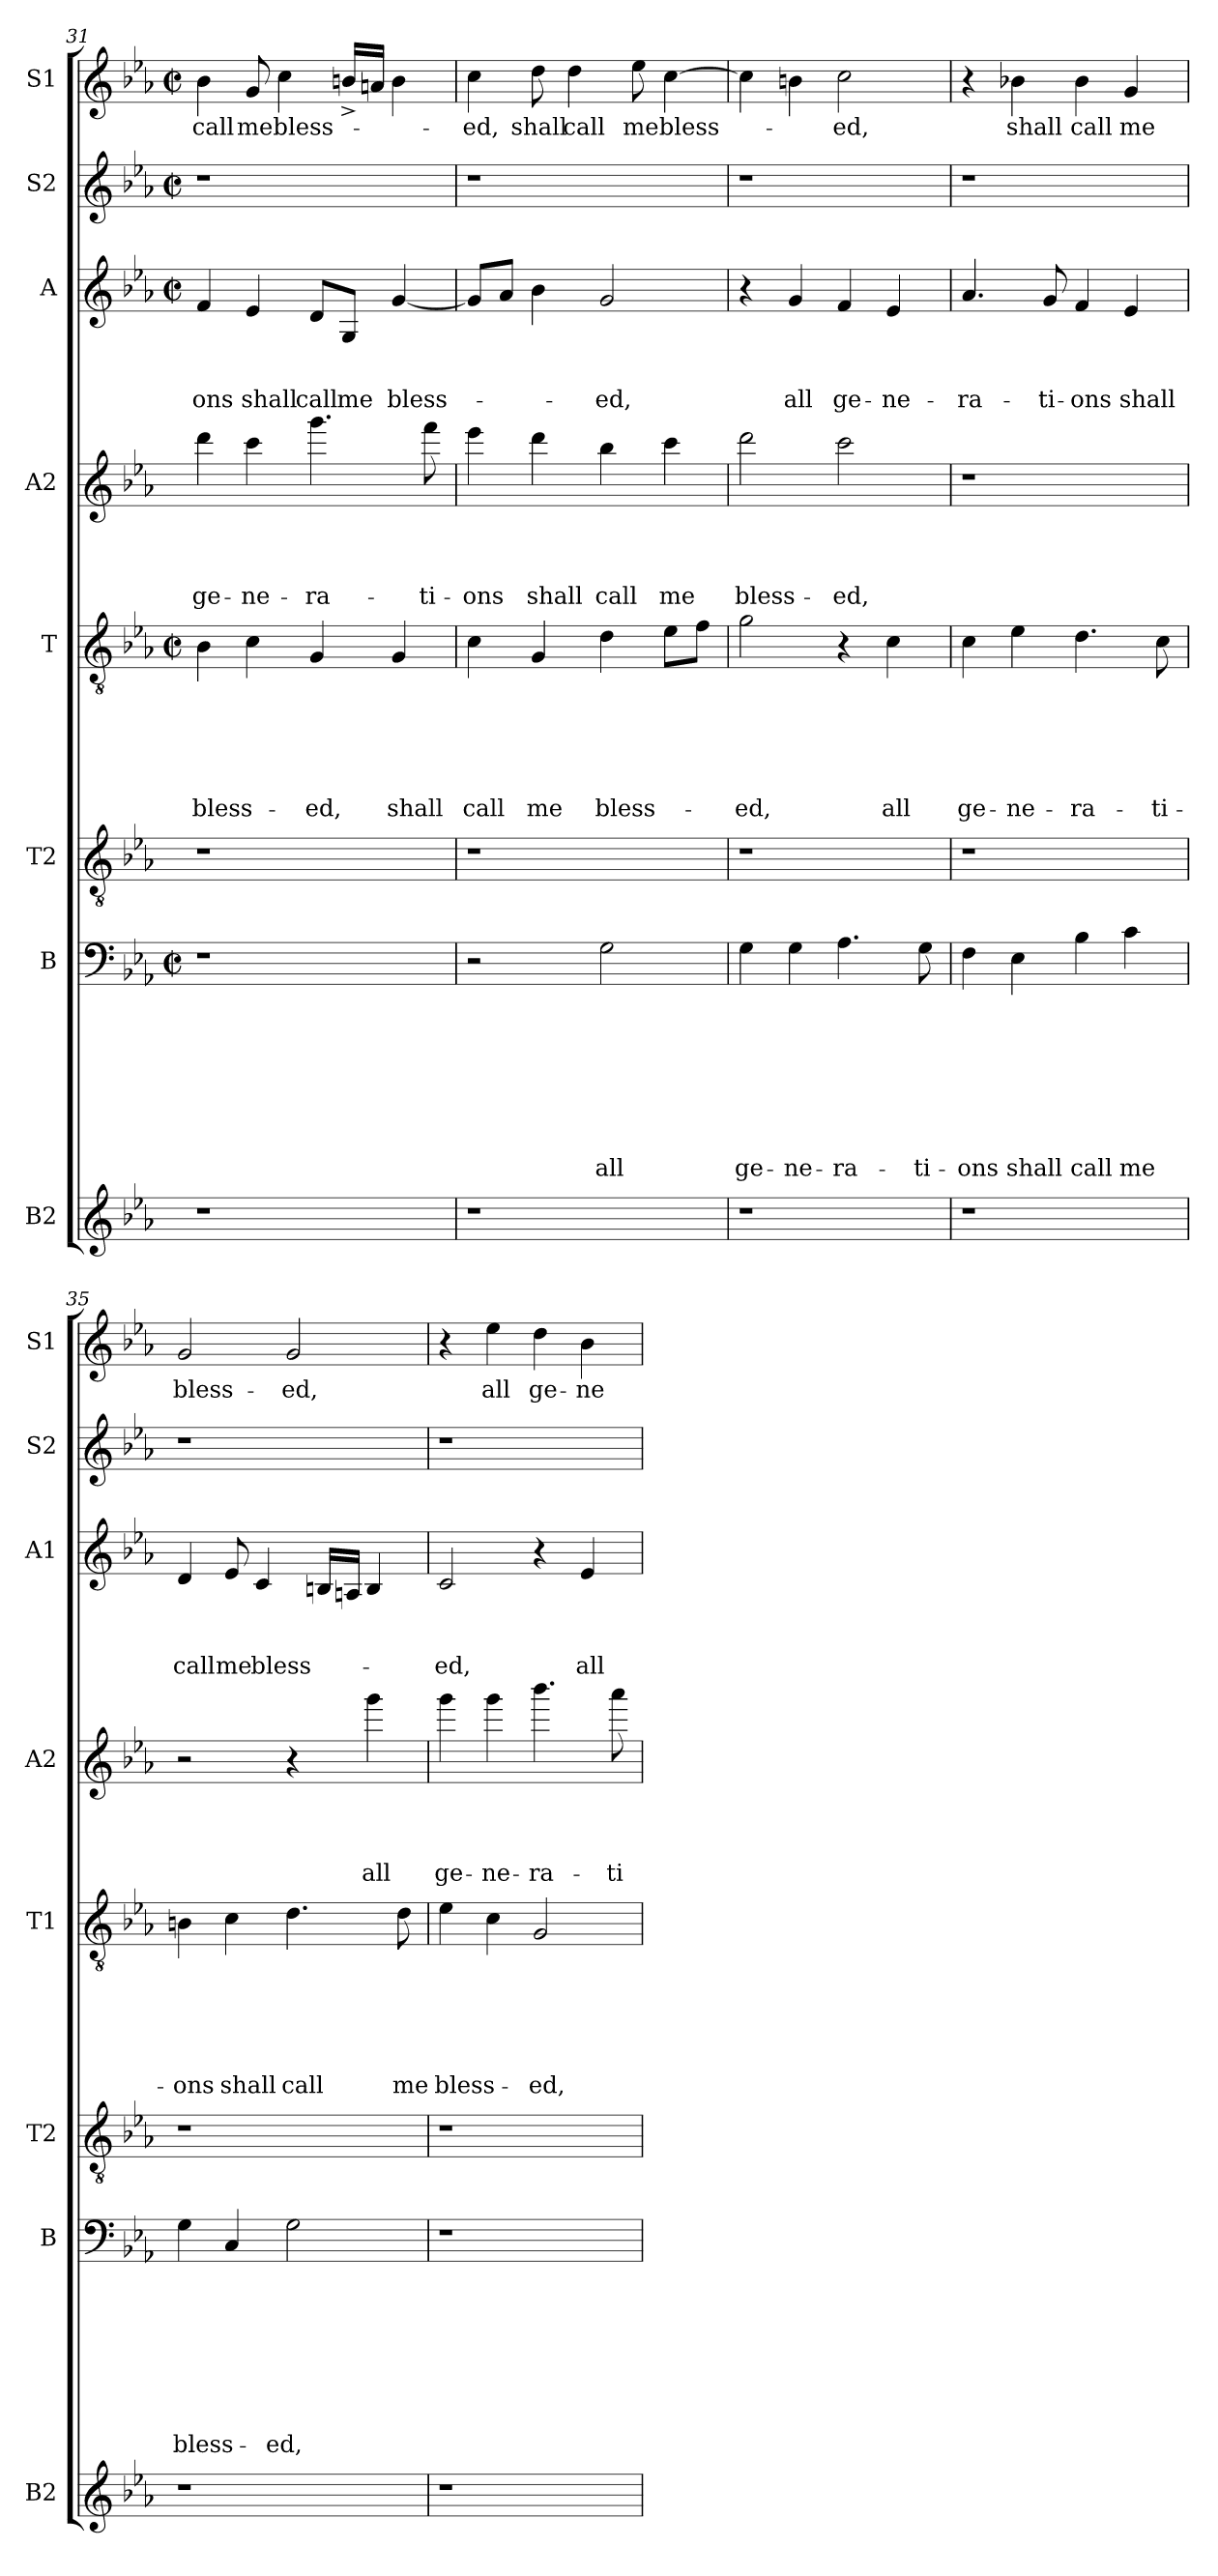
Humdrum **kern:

**kern	**kern	**text	**text	**text	**text	**text	**text	**text	**text	**kern	**kern	**text	**text	**text	**text	**text	**text	**kern	**text	**text	**text	**text	**kern	**text	**text	**text	**kern	**kern	**text
*part8	*part7	*part7	*part7	*part7	*part7	*part7	*part7	*part7	*part7	*part6	*part5	*part5	*part5	*part5	*part5	*part5	*part5	*part4	*part4	*part4	*part4	*part4	*part3	*part3	*part3	*part3	*part2	*part1	*part1
*staff8	*staff7	*staff7	*staff7	*staff7	*staff7	*staff7	*staff7	*staff7	*staff7	*staff6	*staff5	*staff5	*staff5	*staff5	*staff5	*staff5	*staff5	*staff4	*staff4	*staff4	*staff4	*staff4	*staff3	*staff3	*staff3	*staff3	*staff2	*staff1	*staff1
*I"B2	*I"B	*	*	*	*	*	*	*	*	*I"T2	*I"T	*	*	*	*	*	*	*I"A2	*	*	*	*	*I"A	*	*	*	*I"S2	*I"S1	*
*I'B2	*I'B	*	*	*	*	*	*	*	*	*I'T2	*I'T1	*	*	*	*	*	*	*I'A2	*	*	*	*	*I'A1	*	*	*	*I'S2	*I'S1	*
*clefG2	*clefF4	*	*	*	*	*	*	*	*	*clefGv2	*clefGv2	*	*	*	*	*	*	*clefG2	*	*	*	*	*clefG2	*	*	*	*clefG2	*clefG2	*
*k[b-e-a-]	*k[b-e-a-]	*	*	*	*	*	*	*	*	*k[b-e-a-]	*k[b-e-a-]	*	*	*	*	*	*	*k[b-e-a-]	*	*	*	*	*k[b-e-a-]	*	*	*	*k[b-e-a-]	*k[b-e-a-]	*
*E-:	*E-:	*	*	*	*	*	*	*	*	*E-:	*E-:	*	*	*	*	*	*	*E-:	*	*	*	*	*E-:	*	*	*	*E-:	*E-:	*
*	*M2/2	*	*	*	*	*	*	*	*	*	*M2/2	*	*	*	*	*	*	*	*	*	*	*	*M2/2	*	*	*	*M2/2	*M2/2	*
*	*met(c|)	*	*	*	*	*	*	*	*	*	*met(c|)	*	*	*	*	*	*	*	*	*	*	*	*met(c|)	*	*	*	*met(c|)	*met(c|)	*
=31	=31	=31	=31	=31	=31	=31	=31	=31	=31	=31	=31	=31	=31	=31	=31	=31	=31	=31	=31	=31	=31	=31	=31	=31	=31	=31	=31	=31	=31
!	!	!	!	!	!	!	!	!	!	!	!	!	!	!	!	!	!LO:LY:b	!	!	!	!	!LO:LY:b	!	!	!	!LO:LY:b	!	!	!LO:LY:b
1r	1r	.	.	.	.	.	.	.	.	1r	4B-\	.	.	.	.	.	bless-	4ddd\	.	.	.	ge-	4f/	.	.	-ons	1r	4b-\	call
!	!	!	!	!	!	!	!	!	!	!	!	!	!	!	!	!	!	!	!	!	!	!LO:LY:b	!	!	!	!LO:LY:b	!	!	!LO:LY:b
.	.	.	.	.	.	.	.	.	.	.	4c\	.	.	.	.	.	.	4ccc\	.	.	.	-ne-	4e-/	.	.	shall	.	8g/	me
!	!	!	!	!	!	!	!	!	!	!	!	!	!	!	!	!	!	!	!	!	!	!	!	!	!	!	!	!	!LO:LY:b
.	.	.	.	.	.	.	.	.	.	.	.	.	.	.	.	.	.	.	.	.	.	.	.	.	.	.	.	4cc\	bless-
!	!	!	!	!	!	!	!	!	!	!	!	!	!	!	!	!	!LO:LY:b	!	!	!	!	!LO:LY:b	!	!	!	!LO:LY:b	!	!	!
.	.	.	.	.	.	.	.	.	.	.	4G/	.	.	.	.	.	-ed,	4.ggg\	.	.	.	-ra-	8d/L	.	.	call	.	.	.
!	!	!	!	!	!	!	!	!	!	!	!	!	!	!	!	!	!	!	!	!	!	!	!	!	!	!LO:LY:b	!	!	!
.	.	.	.	.	.	.	.	.	.	.	.	.	.	.	.	.	.	.	.	.	.	.	8G/J	.	.	me	.	16bn^</LL	.
.	.	.	.	.	.	.	.	.	.	.	.	.	.	.	.	.	.	.	.	.	.	.	.	.	.	.	.	16an/JJ	.
!	!	!	!	!	!	!	!	!	!	!	!	!	!	!	!	!	!LO:LY:b	!	!	!	!	!	!	!	!	!LO:LY:b	!	!	!
.	.	.	.	.	.	.	.	.	.	.	4G/	.	.	.	.	.	shall	.	.	.	.	.	[>4g/	.	.	bless-	.	4b\	.
!	!	!	!	!	!	!	!	!	!	!	!	!	!	!	!	!	!	!	!	!	!	!LO:LY:b	!	!	!	!	!	!	!
.	.	.	.	.	.	.	.	.	.	.	.	.	.	.	.	.	.	8fff\	.	.	.	-ti-	.	.	.	.	.	.	.
!!LO:PB:g=z
=32	=32	=32	=32	=32	=32	=32	=32	=32	=32	=32	=32	=32	=32	=32	=32	=32	=32	=32	=32	=32	=32	=32	=32	=32	=32	=32	=32	=32	=32
!	!	!	!	!	!	!	!	!	!	!	!	!	!	!	!	!	!LO:LY:b	!	!	!	!	!LO:LY:b	!	!	!	!	!	!	!LO:LY:b
1r	2r	.	.	.	.	.	.	.	.	1r	4c\	.	.	.	.	.	call	4eee-\	.	.	.	-ons	8g/L]	.	.	.	1r	4cc\	-ed,
.	.	.	.	.	.	.	.	.	.	.	.	.	.	.	.	.	.	.	.	.	.	.	8a-/J	.	.	.	.	.	.
!	!	!	!	!	!	!	!	!	!	!	!	!	!	!	!	!	!LO:LY:b	!	!	!	!	!LO:LY:b	!	!	!	!	!	!	!LO:LY:b
.	.	.	.	.	.	.	.	.	.	.	4G/	.	.	.	.	.	me	4ddd\	.	.	.	shall	4b-\	.	.	.	.	8dd\	shall
!	!	!	!	!	!	!	!	!	!	!	!	!	!	!	!	!	!	!	!	!	!	!	!	!	!	!	!	!	!LO:LY:b
.	.	.	.	.	.	.	.	.	.	.	.	.	.	.	.	.	.	.	.	.	.	.	.	.	.	.	.	4dd\	call
!	!	!	!	!	!	!	!	!	!LO:LY:b	!	!	!	!	!	!	!	!LO:LY:b	!	!	!	!	!LO:LY:b	!	!	!	!LO:LY:b	!	!	!
.	2G\	.	.	.	.	.	.	.	all	.	4d\	.	.	.	.	.	bless-	4bb-\	.	.	.	call	2g/	.	.	-ed,	.	.	.
!	!	!	!	!	!	!	!	!	!	!	!	!	!	!	!	!	!	!	!	!	!	!	!	!	!	!	!	!	!LO:LY:b
.	.	.	.	.	.	.	.	.	.	.	.	.	.	.	.	.	.	.	.	.	.	.	.	.	.	.	.	8ee-\	me
!	!	!	!	!	!	!	!	!	!	!	!	!	!	!	!	!	!	!	!	!	!	!LO:LY:b	!	!	!	!	!	!	!LO:LY:b
.	.	.	.	.	.	.	.	.	.	.	8e-\L	.	.	.	.	.	.	4ccc\	.	.	.	me	.	.	.	.	.	[>4cc\	bless-
.	.	.	.	.	.	.	.	.	.	.	8f\J	.	.	.	.	.	.	.	.	.	.	.	.	.	.	.	.	.	.
=33	=33	=33	=33	=33	=33	=33	=33	=33	=33	=33	=33	=33	=33	=33	=33	=33	=33	=33	=33	=33	=33	=33	=33	=33	=33	=33	=33	=33	=33
!	!	!	!	!	!	!	!	!	!LO:LY:b	!	!	!	!	!	!	!	!LO:LY:b	!	!	!	!	!LO:LY:b	!	!	!	!	!	!	!
1r	4G\	.	.	.	.	.	.	.	ge-	1r	2g\	.	.	.	.	.	-ed,	2ddd\	.	.	.	bless-	4r	.	.	.	1r	4cc\]	.
!	!	!	!	!	!	!	!	!	!LO:LY:b	!	!	!	!	!	!	!	!	!	!	!	!	!	!	!	!	!LO:LY:b	!	!	!
.	4G\	.	.	.	.	.	.	.	-ne-	.	.	.	.	.	.	.	.	.	.	.	.	.	4g/	.	.	all	.	4bn\	.
!	!	!	!	!	!	!	!	!	!LO:LY:b	!	!	!	!	!	!	!	!	!	!	!	!	!LO:LY:b	!	!	!	!LO:LY:b	!	!	!LO:LY:b
.	4.A-\	.	.	.	.	.	.	.	-ra-	.	4r	.	.	.	.	.	.	2ccc\	.	.	.	-ed,	4f/	.	.	ge-	.	2cc\	-ed,
!	!	!	!	!	!	!	!	!	!	!	!	!	!	!	!	!	!LO:LY:b	!	!	!	!	!	!	!	!	!LO:LY:b	!	!	!
.	.	.	.	.	.	.	.	.	.	.	4c\	.	.	.	.	.	all	.	.	.	.	.	4e-/	.	.	-ne-	.	.	.
!	!	!	!	!	!	!	!	!	!LO:LY:b	!	!	!	!	!	!	!	!	!	!	!	!	!	!	!	!	!	!	!	!
.	8G\	.	.	.	.	.	.	.	-ti-	.	.	.	.	.	.	.	.	.	.	.	.	.	.	.	.	.	.	.	.
=34	=34	=34	=34	=34	=34	=34	=34	=34	=34	=34	=34	=34	=34	=34	=34	=34	=34	=34	=34	=34	=34	=34	=34	=34	=34	=34	=34	=34	=34
!	!	!	!	!	!	!	!	!	!LO:LY:b	!	!	!	!	!	!	!	!LO:LY:b	!	!	!	!	!	!	!	!	!LO:LY:b	!	!	!
1r	4F\	.	.	.	.	.	.	.	-ons	1r	4c\	.	.	.	.	.	ge-	1r	.	.	.	.	4.a-/	.	.	-ra-	1r	4r	.
!	!	!	!	!	!	!	!	!	!LO:LY:b	!	!	!	!	!	!	!	!LO:LY:b	!	!	!	!	!	!	!	!	!	!	!	!LO:LY:b
.	4E-\	.	.	.	.	.	.	.	shall	.	4e-\	.	.	.	.	.	-ne-	.	.	.	.	.	.	.	.	.	.	4b-X\	shall
!	!	!	!	!	!	!	!	!	!	!	!	!	!	!	!	!	!	!	!	!	!	!	!	!	!	!LO:LY:b	!	!	!
.	.	.	.	.	.	.	.	.	.	.	.	.	.	.	.	.	.	.	.	.	.	.	8g/	.	.	-ti-	.	.	.
!	!	!	!	!	!	!	!	!	!LO:LY:b	!	!	!	!	!	!	!	!LO:LY:b	!	!	!	!	!	!	!	!	!LO:LY:b	!	!	!LO:LY:b
.	4B-\	.	.	.	.	.	.	.	call	.	4.d\	.	.	.	.	.	-ra-	.	.	.	.	.	4f/	.	.	-ons	.	4b-\	call
!	!	!	!	!	!	!	!	!	!LO:LY:b	!	!	!	!	!	!	!	!	!	!	!	!	!	!	!	!	!LO:LY:b	!	!	!LO:LY:b
.	4c\	.	.	.	.	.	.	.	me	.	.	.	.	.	.	.	.	.	.	.	.	.	4e-/	.	.	shall	.	4g/	me
!	!	!	!	!	!	!	!	!	!	!	!	!	!	!	!	!	!LO:LY:b	!	!	!	!	!	!	!	!	!	!	!	!
.	.	.	.	.	.	.	.	.	.	.	8c\	.	.	.	.	.	-ti-	.	.	.	.	.	.	.	.	.	.	.	.
=35	=35	=35	=35	=35	=35	=35	=35	=35	=35	=35	=35	=35	=35	=35	=35	=35	=35	=35	=35	=35	=35	=35	=35	=35	=35	=35	=35	=35	=35
!	!	!	!	!	!	!	!	!	!LO:LY:b	!	!	!	!	!	!	!	!LO:LY:b	!	!	!	!	!	!	!	!	!LO:LY:b	!	!	!LO:LY:b
1r	4G\	.	.	.	.	.	.	.	bless-	1r	4Bn\	.	.	.	.	.	-ons	2r	.	.	.	.	4d/	.	.	call	1r	2g/	bless-
!	!	!	!	!	!	!	!	!	!	!	!	!	!	!	!	!	!LO:LY:b	!	!	!	!	!	!	!	!	!LO:LY:b	!	!	!
.	4C/	.	.	.	.	.	.	.	.	.	4c\	.	.	.	.	.	shall	.	.	.	.	.	8e-/	.	.	me	.	.	.
!	!	!	!	!	!	!	!	!	!	!	!	!	!	!	!	!	!	!	!	!	!	!	!	!	!	!LO:LY:b	!	!	!
.	.	.	.	.	.	.	.	.	.	.	.	.	.	.	.	.	.	.	.	.	.	.	4c/	.	.	bless-	.	.	.
!	!	!	!	!	!	!	!	!	!LO:LY:b	!	!	!	!	!	!	!	!LO:LY:b	!	!	!	!	!	!	!	!	!	!	!	!LO:LY:b
.	2G\	.	.	.	.	.	.	.	-ed,	.	4.d\	.	.	.	.	.	call	4r	.	.	.	.	.	.	.	.	.	2g/	-ed,
.	.	.	.	.	.	.	.	.	.	.	.	.	.	.	.	.	.	.	.	.	.	.	16Bn/LL	.	.	.	.	.	.
.	.	.	.	.	.	.	.	.	.	.	.	.	.	.	.	.	.	.	.	.	.	.	16An/JJ	.	.	.	.	.	.
!	!	!	!	!	!	!	!	!	!	!	!	!	!	!	!	!	!	!	!	!	!	!LO:LY:b	!	!	!	!	!	!	!
.	.	.	.	.	.	.	.	.	.	.	.	.	.	.	.	.	.	4ggg\	.	.	.	all	4B/	.	.	.	.	.	.
!	!	!	!	!	!	!	!	!	!	!	!	!	!	!	!	!	!LO:LY:b	!	!	!	!	!	!	!	!	!	!	!	!
.	.	.	.	.	.	.	.	.	.	.	8d\	.	.	.	.	.	me	.	.	.	.	.	.	.	.	.	.	.	.
=36	=36	=36	=36	=36	=36	=36	=36	=36	=36	=36	=36	=36	=36	=36	=36	=36	=36	=36	=36	=36	=36	=36	=36	=36	=36	=36	=36	=36	=36
!	!	!	!	!	!	!	!	!	!	!	!	!	!	!	!	!	!LO:LY:b	!	!	!	!	!LO:LY:b	!	!	!	!LO:LY:b	!	!	!
1r	1r	.	.	.	.	.	.	.	.	1r	4e-\	.	.	.	.	.	bless-	4ggg\	.	.	.	ge-	2c/	.	.	-ed,	1r	4r	.
!	!	!	!	!	!	!	!	!	!	!	!	!	!	!	!	!	!	!	!	!	!	!LO:LY:b	!	!	!	!	!	!	!LO:LY:b
.	.	.	.	.	.	.	.	.	.	.	4c\	.	.	.	.	.	.	4ggg\	.	.	.	-ne-	.	.	.	.	.	4ee-\	all
!	!	!	!	!	!	!	!	!	!	!	!	!	!	!	!	!	!LO:LY:b	!	!	!	!	!LO:LY:b	!	!	!	!	!	!	!LO:LY:b
.	.	.	.	.	.	.	.	.	.	.	2G/	.	.	.	.	.	-ed,	4.bbb-\	.	.	.	-ra-	4r	.	.	.	.	4dd\	ge-
!	!	!	!	!	!	!	!	!	!	!	!	!	!	!	!	!	!	!	!	!	!	!	!	!	!	!LO:LY:b	!	!	!LO:LY:b
.	.	.	.	.	.	.	.	.	.	.	.	.	.	.	.	.	.	.	.	.	.	.	4e-/	.	.	all	.	4b-\	-ne-
!	!	!	!	!	!	!	!	!	!	!	!	!	!	!	!	!	!	!	!	!	!	!LO:LY:b	!	!	!	!	!	!	!
.	.	.	.	.	.	.	.	.	.	.	.	.	.	.	.	.	.	8aaa-\	.	.	.	-ti-	.	.	.	.	.	.	.
=	=	=	=	=	=	=	=	=	=	=	=	=	=	=	=	=	=	=	=	=	=	=	=	=	=	=	=	=	=
*-	*-	*-	*-	*-	*-	*-	*-	*-	*-	*-	*-	*-	*-	*-	*-	*-	*-	*-	*-	*-	*-	*-	*-	*-	*-	*-	*-	*-	*-
